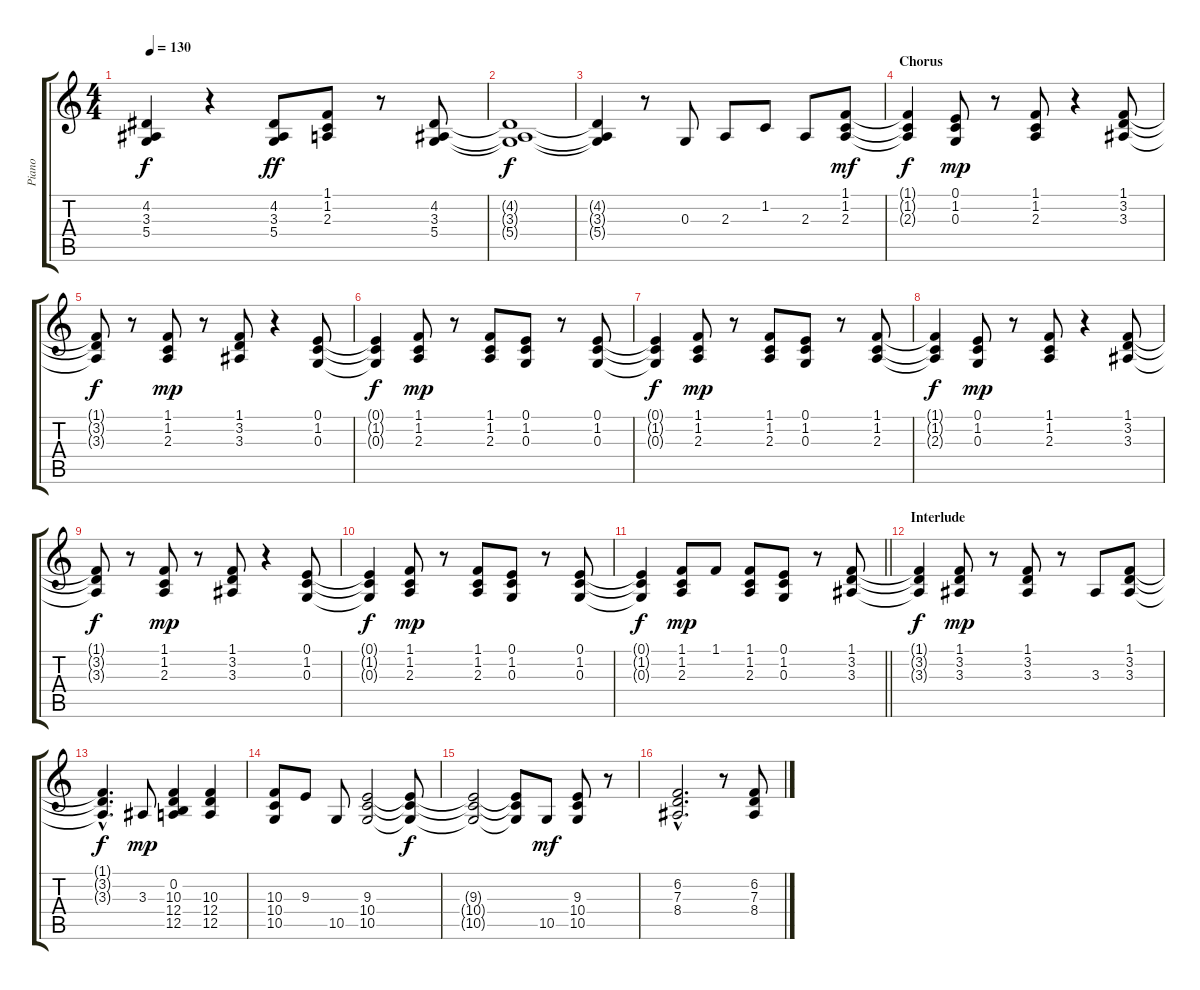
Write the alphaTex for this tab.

\track ("Piano" "Piano") {instrument electricpiano2}
\staff {score tabs}
\tuning (E4 B3 G3 D3 A2 E2) {hide}
\ts (4 4)
\tempo 130
\clef g2
\ks c
(4.2{t} 3.3{t} 5.4{t}).4{dy f} r.4 (4.2 3.3 5.4).8{dy ff} (1.1 1.2 2.3).8 r.8 (4.2 3.3 5.4).8 |
(4.2{t} 3.3{t} 5.4{t}).1{dy f} |
(4.2{t} 3.3{t} 5.4{t}).4 r.8 0.3.8 2.3.8 1.2.8 2.3.8 (1.1 1.2 2.3).8{dy mf} |
\section ("" "Chorus")
(1.1{t} 1.2{t} 2.3{t}).4{dy f} (0.1 1.2 0.3).8{dy mp} r.8 (1.1 1.2 2.3).8 r.4 (1.1 3.2 3.3).8 |
(1.1{t} 3.2{t} 3.3{t}).8{dy f} r.8 (1.1 1.2 2.3).8{dy mp} r.8 (1.1 3.2 3.3).8 r.4 (0.1 1.2 0.3).8 |
(0.1{t} 1.2{t} 0.3{t}).4{dy f} (1.1 1.2 2.3).8{dy mp} r.8 (1.1 1.2 2.3).8 (0.1 1.2 0.3).8 r.8 (0.1 1.2 0.3).8 |
(0.1{t} 1.2{t} 0.3{t}).4{dy f} (1.1 1.2 2.3).8{dy mp} r.8 (1.1 1.2 2.3).8 (0.1 1.2 0.3).8 r.8 (1.1 1.2 2.3).8 |
(1.1{t} 1.2{t} 2.3{t}).4{dy f} (0.1 1.2 0.3).8{dy mp} r.8 (1.1 1.2 2.3).8 r.4 (1.1 3.2 3.3).8 |
(1.1{t} 3.2{t} 3.3{t}).8{dy f} r.8 (1.1 1.2 2.3).8{dy mp} r.8 (1.1 3.2 3.3).8 r.4 (0.1 1.2 0.3).8 |
(0.1{t} 1.2{t} 0.3{t}).4{dy f} (1.1 1.2 2.3).8{dy mp} r.8 (1.1 1.2 2.3).8 (0.1 1.2 0.3).8 r.8 (0.1 1.2 0.3).8 |
\barLineRight lightlight
(0.1{t} 1.2{t} 0.3{t}).4{dy f} (1.1 1.2 2.3).8{dy mp} 1.1.8 (1.1 1.2 2.3).8 (0.1 1.2 0.3).8 r.8 (1.1 3.2 3.3).8 |
\section ("" "Interlude")
(1.1{t} 3.2{t} 3.3{t}).4{dy f} (1.1 3.2 3.3).8{dy mp} r.8 (1.1 3.2 3.3).8 r.8 3.3.8 (1.1 3.2 3.3).8 |
(1.1{hac t} 3.2{hac t} 3.3{hac t}).4{d dy f} 3.3.8{dy mp} (0.2 10.3 12.4 12.5).4 (10.3 12.4 12.5).4 |
(10.3 10.4 10.5).8 9.3.8 10.5.8 (9.3 10.4 10.5).2 (9.3{t} 10.4{t} 10.5{t}).8{dy f} |
(9.3{t} 10.4{t} 10.5{t}).2 (9.3{t} 10.4{t} 10.5{t}).8 10.5.8{dy mf} (9.3 10.4 10.5).8 r.8 |
(6.2{hac} 7.3{hac} 8.4{hac}).2{d} r.8 (6.2 7.3 8.4).8
